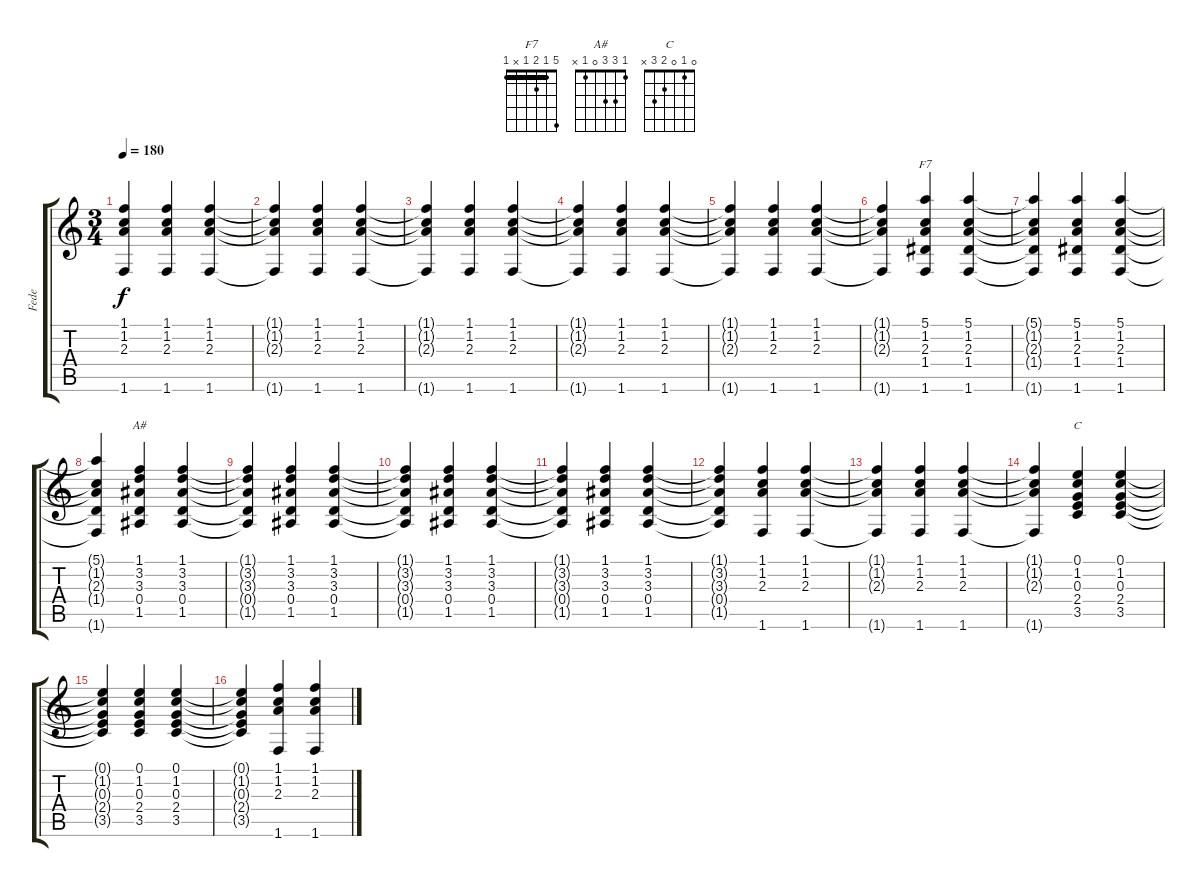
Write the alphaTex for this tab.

\track ("Fede" "Fede") {instrument electricguitarclean}
\staff {score tabs}
\tuning (E4 B3 G3 D3 A2 E2) {hide}
\chord ("F7" 5 1 2 1 x 1) {barre 1}
\chord ("A#" 1 3 3 0 1 x)
\chord ("C" 0 1 0 2 3 x)
\ts (3 4)
\tempo 180
\clef g2
\ks c
(1.1{t} 1.2{t} 2.3{t} 1.6{t}).4{dy f} (1.1 1.2 2.3 1.6).4 (1.1 1.2 2.3 1.6).4 |
(1.1{t} 1.2{t} 2.3{t} 1.6{t}).4 (1.1 1.2 2.3 1.6).4 (1.1 1.2 2.3 1.6).4 |
(1.1{t} 1.2{t} 2.3{t} 1.6{t}).4 (1.1 1.2 2.3 1.6).4 (1.1 1.2 2.3 1.6).4 |
(1.1{t} 1.2{t} 2.3{t} 1.6{t}).4 (1.1 1.2 2.3 1.6).4 (1.1 1.2 2.3 1.6).4 |
(1.1{t} 1.2{t} 2.3{t} 1.6{t}).4 (1.1 1.2 2.3 1.6).4 (1.1 1.2 2.3 1.6).4 |
(1.1{t} 1.2{t} 2.3{t} 1.6{t}).4 (5.1 1.2 2.3 1.4 1.6).4{ch "F7"} (5.1 1.2 2.3 1.4 1.6).4 |
(5.1{t} 1.2{t} 2.3{t} 1.4{t} 1.6{t}).4 (5.1 1.2 2.3 1.4 1.6).4 (5.1 1.2 2.3 1.4 1.6).4 |
(5.1{t} 1.2{t} 2.3{t} 1.4{t} 1.6{t}).4 (1.1 3.2 3.3 0.4 1.5).4{ch "A#"} (1.1 3.2 3.3 0.4 1.5).4 |
(1.1{t} 3.2{t} 3.3{t} 0.4{t} 1.5{t}).4 (1.1 3.2 3.3 0.4 1.5).4 (1.1 3.2 3.3 0.4 1.5).4 |
(1.1{t} 3.2{t} 3.3{t} 0.4{t} 1.5{t}).4 (1.1 3.2 3.3 0.4 1.5).4 (1.1 3.2 3.3 0.4 1.5).4 |
(1.1{t} 3.2{t} 3.3{t} 0.4{t} 1.5{t}).4 (1.1 3.2 3.3 0.4 1.5).4 (1.1 3.2 3.3 0.4 1.5).4 |
(1.1{t} 3.2{t} 3.3{t} 0.4{t} 1.5{t}).4 (1.1 1.2 2.3 1.6).4 (1.1 1.2 2.3 1.6).4 |
(1.1{t} 1.2{t} 2.3{t} 1.6{t}).4 (1.1 1.2 2.3 1.6).4 (1.1 1.2 2.3 1.6).4 |
(1.1{t} 1.2{t} 2.3{t} 1.6{t}).4 (0.1 1.2 0.3 2.4 3.5).4{ch "C"} (0.1 1.2 0.3 2.4 3.5).4 |
(0.1{t} 1.2{t} 0.3{t} 2.4{t} 3.5{t}).4 (0.1 1.2 0.3 2.4 3.5).4 (0.1 1.2 0.3 2.4 3.5).4 |
(0.1{t} 1.2{t} 0.3{t} 2.4{t} 3.5{t}).4 (1.1 1.2 2.3 1.6).4 (1.1 1.2 2.3 1.6).4
